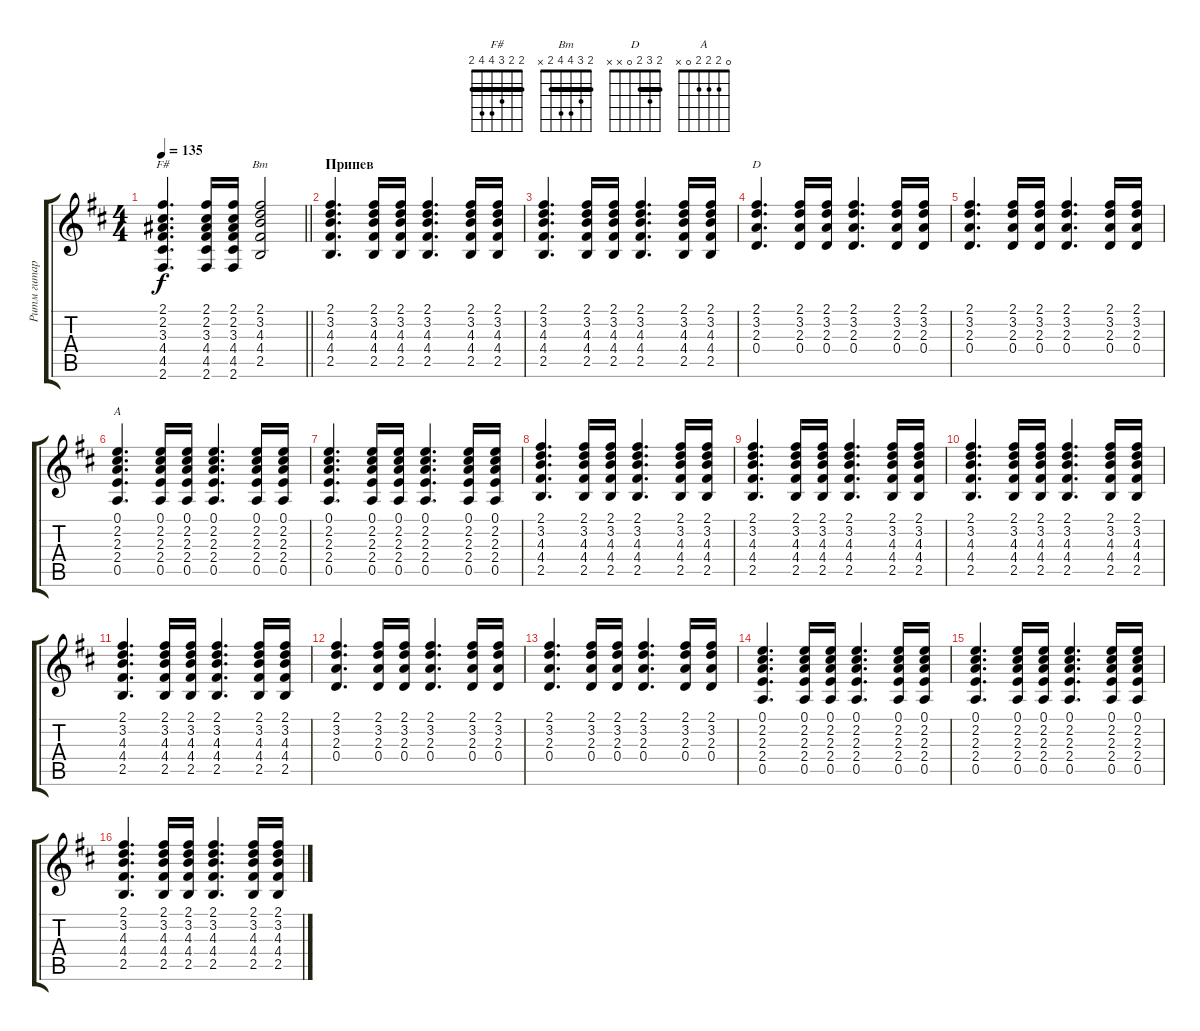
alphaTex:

\track ("Ритм гитара" "Ритм гитар") {solo instrument acousticguitarsteel}
\staff {score tabs}
\tuning (E4 B3 G3 D3 A2 E2) {hide}
\chord ("F#" 2 2 3 4 4 2) {barre 2}
\chord ("Bm" 2 3 4 4 2 x) {barre 2}
\chord ("D" 2 3 2 0 x x) {barre 2}
\chord ("A" 0 2 2 2 0 x)
\ts (4 4)
\tempo 135
\clef g2
\barLineRight lightlight
\ks bminor
(2.1 2.2 3.3 4.4 4.5 2.6).4{d ch "F#" dy f} (2.1 2.2 3.3 4.4 4.5 2.6).16 (2.1 2.2 3.3 4.4 4.5 2.6).16 (2.1 3.2 4.3 4.4 2.5).2{ch "Bm"} |
\section ("" "Припев")
(2.1 3.2 4.3 4.4 2.5).4{d} (2.1 3.2 4.3 4.4 2.5).16 (2.1 3.2 4.3 4.4 2.5).16 (2.1 3.2 4.3 4.4 2.5).4{d} (2.1 3.2 4.3 4.4 2.5).16 (2.1 3.2 4.3 4.4 2.5).16 |
(2.1 3.2 4.3 4.4 2.5).4{d} (2.1 3.2 4.3 4.4 2.5).16 (2.1 3.2 4.3 4.4 2.5).16 (2.1 3.2 4.3 4.4 2.5).4{d} (2.1 3.2 4.3 4.4 2.5).16 (2.1 3.2 4.3 4.4 2.5).16 |
(2.1 3.2 2.3 0.4).4{d ch "D"} (2.1 3.2 2.3 0.4).16 (2.1 3.2 2.3 0.4).16 (2.1 3.2 2.3 0.4).4{d} (2.1 3.2 2.3 0.4).16 (2.1 3.2 2.3 0.4).16 |
(2.1 3.2 2.3 0.4).4{d} (2.1 3.2 2.3 0.4).16 (2.1 3.2 2.3 0.4).16 (2.1 3.2 2.3 0.4).4{d} (2.1 3.2 2.3 0.4).16 (2.1 3.2 2.3 0.4).16 |
(0.1 2.2 2.3 2.4 0.5).4{d ch "A"} (0.1 2.2 2.3 2.4 0.5).16 (0.1 2.2 2.3 2.4 0.5).16 (0.1 2.2 2.3 2.4 0.5).4{d} (0.1 2.2 2.3 2.4 0.5).16 (0.1 2.2 2.3 2.4 0.5).16 |
(0.1 2.2 2.3 2.4 0.5).4{d} (0.1 2.2 2.3 2.4 0.5).16 (0.1 2.2 2.3 2.4 0.5).16 (0.1 2.2 2.3 2.4 0.5).4{d} (0.1 2.2 2.3 2.4 0.5).16 (0.1 2.2 2.3 2.4 0.5).16 |
(2.1 3.2 4.3 4.4 2.5).4{d} (2.1 3.2 4.3 4.4 2.5).16 (2.1 3.2 4.3 4.4 2.5).16 (2.1 3.2 4.3 4.4 2.5).4{d} (2.1 3.2 4.3 4.4 2.5).16 (2.1 3.2 4.3 4.4 2.5).16 |
(2.1 3.2 4.3 4.4 2.5).4{d} (2.1 3.2 4.3 4.4 2.5).16 (2.1 3.2 4.3 4.4 2.5).16 (2.1 3.2 4.3 4.4 2.5).4{d} (2.1 3.2 4.3 4.4 2.5).16 (2.1 3.2 4.3 4.4 2.5).16 |
(2.1 3.2 4.3 4.4 2.5).4{d} (2.1 3.2 4.3 4.4 2.5).16 (2.1 3.2 4.3 4.4 2.5).16 (2.1 3.2 4.3 4.4 2.5).4{d} (2.1 3.2 4.3 4.4 2.5).16 (2.1 3.2 4.3 4.4 2.5).16 |
(2.1 3.2 4.3 4.4 2.5).4{d} (2.1 3.2 4.3 4.4 2.5).16 (2.1 3.2 4.3 4.4 2.5).16 (2.1 3.2 4.3 4.4 2.5).4{d} (2.1 3.2 4.3 4.4 2.5).16 (2.1 3.2 4.3 4.4 2.5).16 |
(2.1 3.2 2.3 0.4).4{d} (2.1 3.2 2.3 0.4).16 (2.1 3.2 2.3 0.4).16 (2.1 3.2 2.3 0.4).4{d} (2.1 3.2 2.3 0.4).16 (2.1 3.2 2.3 0.4).16 |
(2.1 3.2 2.3 0.4).4{d} (2.1 3.2 2.3 0.4).16 (2.1 3.2 2.3 0.4).16 (2.1 3.2 2.3 0.4).4{d} (2.1 3.2 2.3 0.4).16 (2.1 3.2 2.3 0.4).16 |
(0.1 2.2 2.3 2.4 0.5).4{d} (0.1 2.2 2.3 2.4 0.5).16 (0.1 2.2 2.3 2.4 0.5).16 (0.1 2.2 2.3 2.4 0.5).4{d} (0.1 2.2 2.3 2.4 0.5).16 (0.1 2.2 2.3 2.4 0.5).16 |
(0.1 2.2 2.3 2.4 0.5).4{d} (0.1 2.2 2.3 2.4 0.5).16 (0.1 2.2 2.3 2.4 0.5).16 (0.1 2.2 2.3 2.4 0.5).4{d} (0.1 2.2 2.3 2.4 0.5).16 (0.1 2.2 2.3 2.4 0.5).16 |
(2.1 3.2 4.3 4.4 2.5).4{d} (2.1 3.2 4.3 4.4 2.5).16 (2.1 3.2 4.3 4.4 2.5).16 (2.1 3.2 4.3 4.4 2.5).4{d} (2.1 3.2 4.3 4.4 2.5).16 (2.1 3.2 4.3 4.4 2.5).16
